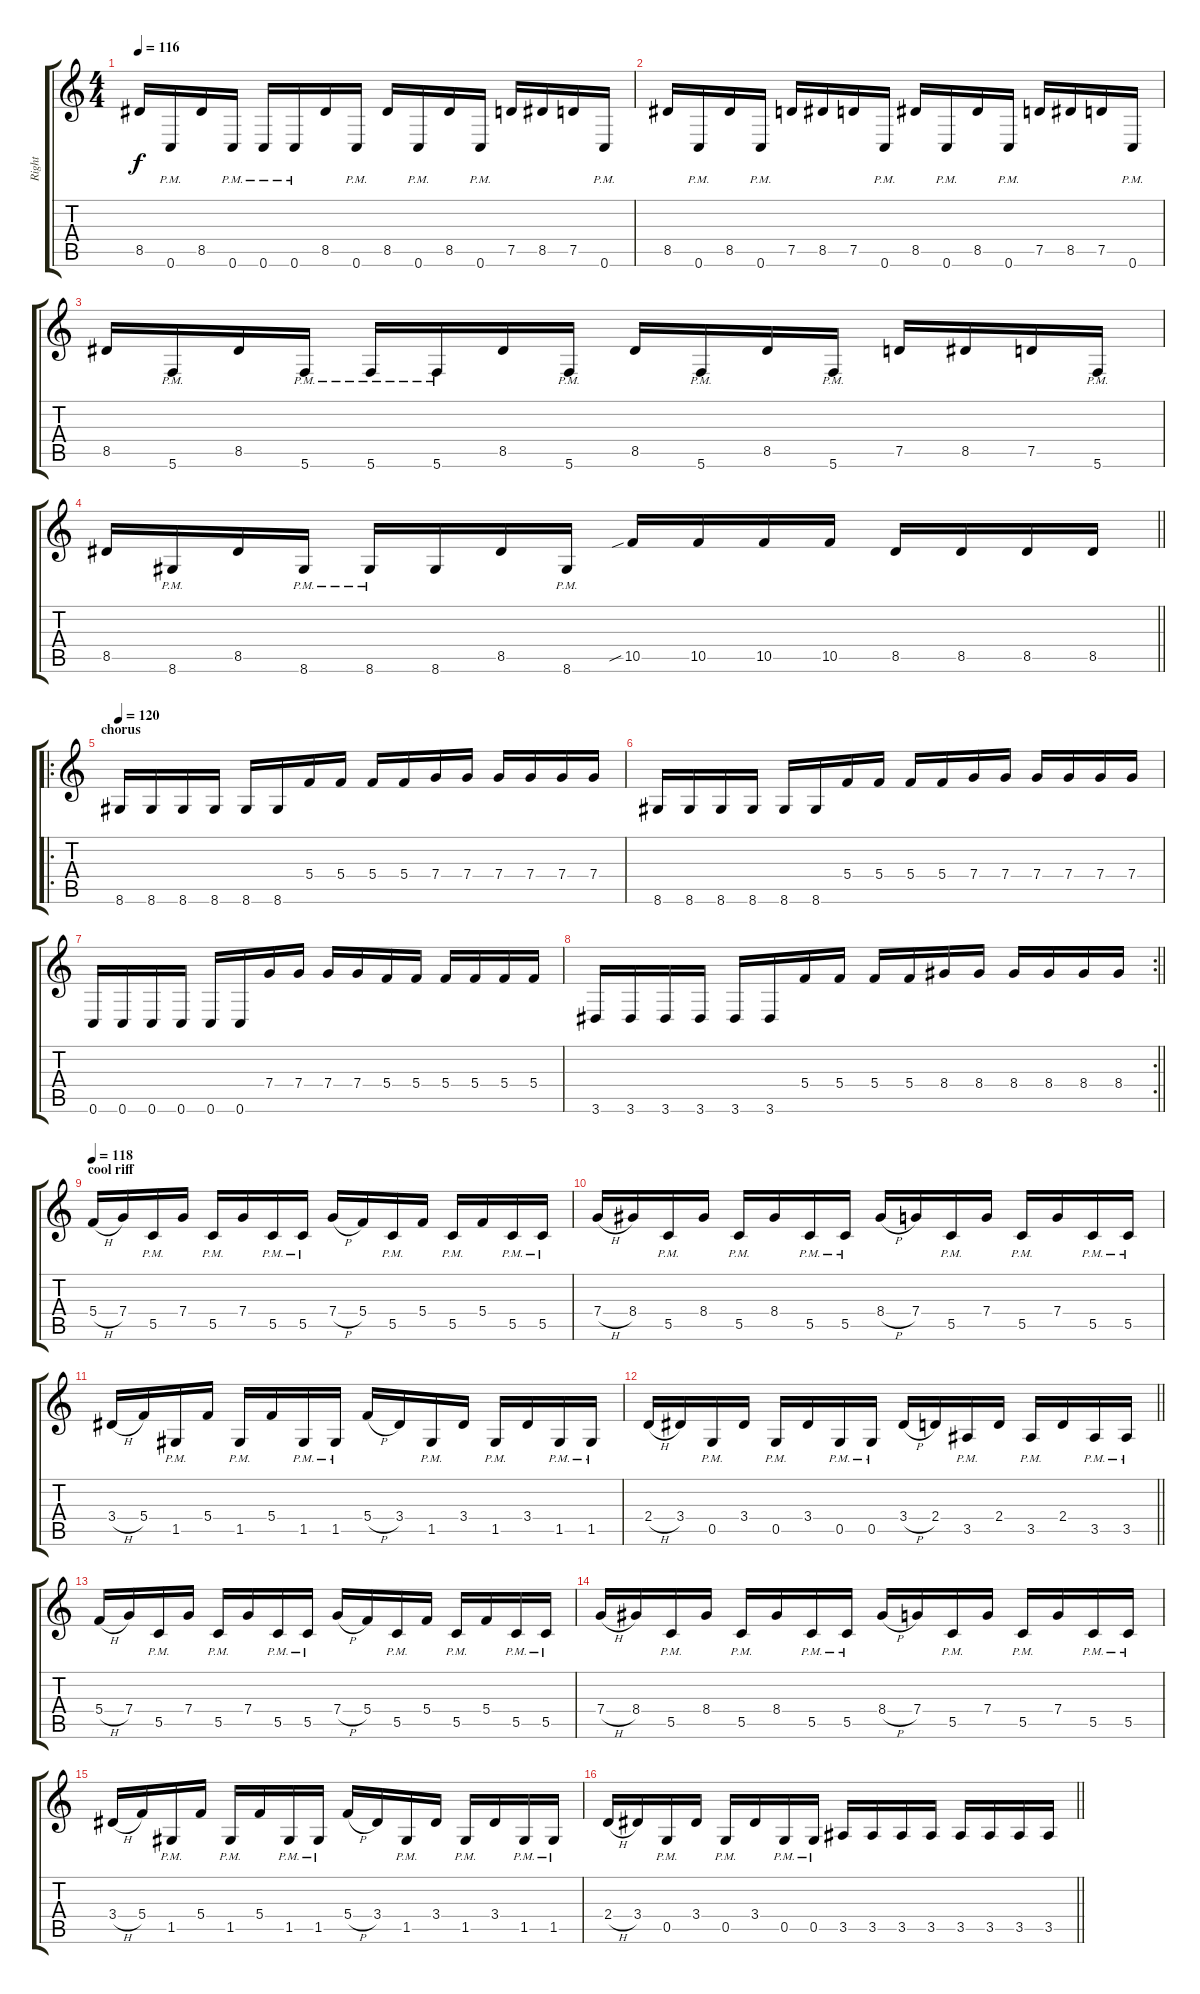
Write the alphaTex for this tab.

\track ("Right" "Right") {instrument overdrivenguitar}
\staff {score tabs}
\tuning (D4 A3 F3 C3 G2 C2) {hide}
\ts (4 4)
\tempo 116
\clef g2
\ks c
8.5.16{dy f} 0.6{pm}.16 8.5.16 0.6{pm}.16 0.6{pm}.16 0.6{pm}.16 8.5.16 0.6{pm}.16 8.5.16 0.6{pm}.16 8.5.16 0.6{pm}.16 7.5.16 8.5.16 7.5.16 0.6{pm}.16 |
8.5.16 0.6{pm}.16 8.5.16 0.6{pm}.16 7.5.16 8.5.16 7.5.16 0.6{pm}.16 8.5.16 0.6{pm}.16 8.5.16 0.6{pm}.16 7.5.16 8.5.16 7.5.16 0.6{pm}.16 |
8.5.16 5.6{pm}.16 8.5.16 5.6{pm}.16 5.6{pm}.16 5.6{pm}.16 8.5.16 5.6{pm}.16 8.5.16 5.6{pm}.16 8.5.16 5.6{pm}.16 7.5.16 8.5.16 7.5.16 5.6{pm}.16 |
\barLineRight lightlight
8.5.16 8.6{pm}.16 8.5.16 8.6{pm}.16 8.6{pm}.16 8.6.16 8.5.16 8.6{pm}.16 10.5{sib}.16 10.5.16 10.5.16 10.5.16 8.5.16 8.5.16 8.5.16 8.5.16 |
\ro
\section ("" "chorus")
\tempo 120
8.6.16 8.6.16 8.6.16 8.6.16 8.6.16 8.6.16 5.4.16 5.4.16 5.4.16 5.4.16 7.4.16 7.4.16 7.4.16 7.4.16 7.4.16 7.4.16 |
8.6.16 8.6.16 8.6.16 8.6.16 8.6.16 8.6.16 5.4.16 5.4.16 5.4.16 5.4.16 7.4.16 7.4.16 7.4.16 7.4.16 7.4.16 7.4.16 |
0.6.16 0.6.16 0.6.16 0.6.16 0.6.16 0.6.16 7.4.16 7.4.16 7.4.16 7.4.16 5.4.16 5.4.16 5.4.16 5.4.16 5.4.16 5.4.16 |
\rc 2
\barLineRight lightlight
3.6.16 3.6.16 3.6.16 3.6.16 3.6.16 3.6.16 5.4.16 5.4.16 5.4.16 5.4.16 8.4.16 8.4.16 8.4.16 8.4.16 8.4.16 8.4.16 |
\section ("" "cool riff")
\tempo 118
5.4{h}.16 7.4.16 5.5{pm}.16 7.4.16 5.5{pm}.16 7.4.16 5.5{pm}.16 5.5{pm}.16 7.4{h}.16 5.4.16 5.5{pm}.16 5.4.16 5.5{pm}.16 5.4.16 5.5{pm}.16 5.5{pm}.16 |
7.4{h}.16 8.4.16 5.5{pm}.16 8.4.16 5.5{pm}.16 8.4.16 5.5{pm}.16 5.5{pm}.16 8.4{h}.16 7.4.16 5.5{pm}.16 7.4.16 5.5{pm}.16 7.4.16 5.5{pm}.16 5.5{pm}.16 |
3.4{h}.16 5.4.16 1.5{pm}.16 5.4.16 1.5{pm}.16 5.4.16 1.5{pm}.16 1.5{pm}.16 5.4{h}.16 3.4.16 1.5{pm}.16 3.4.16 1.5{pm}.16 3.4.16 1.5{pm}.16 1.5{pm}.16 |
\barLineRight lightlight
2.4{h}.16 3.4.16 0.5{pm}.16 3.4.16 0.5{pm}.16 3.4.16 0.5{pm}.16 0.5{pm}.16 3.4{h}.16 2.4.16 3.5{pm}.16 2.4.16 3.5{pm}.16 2.4.16 3.5{pm}.16 3.5{pm}.16 |
5.4{h}.16 7.4.16 5.5{pm}.16 7.4.16 5.5{pm}.16 7.4.16 5.5{pm}.16 5.5{pm}.16 7.4{h}.16 5.4.16 5.5{pm}.16 5.4.16 5.5{pm}.16 5.4.16 5.5{pm}.16 5.5{pm}.16 |
7.4{h}.16 8.4.16 5.5{pm}.16 8.4.16 5.5{pm}.16 8.4.16 5.5{pm}.16 5.5{pm}.16 8.4{h}.16 7.4.16 5.5{pm}.16 7.4.16 5.5{pm}.16 7.4.16 5.5{pm}.16 5.5{pm}.16 |
3.4{h}.16 5.4.16 1.5{pm}.16 5.4.16 1.5{pm}.16 5.4.16 1.5{pm}.16 1.5{pm}.16 5.4{h}.16 3.4.16 1.5{pm}.16 3.4.16 1.5{pm}.16 3.4.16 1.5{pm}.16 1.5{pm}.16 |
\barLineRight lightlight
2.4{h}.16 3.4.16 0.5{pm}.16 3.4.16 0.5{pm}.16 3.4.16 0.5{pm}.16 0.5{pm}.16 3.5.16 3.5.16 3.5.16 3.5.16 3.5.16 3.5.16 3.5.16 3.5.16
